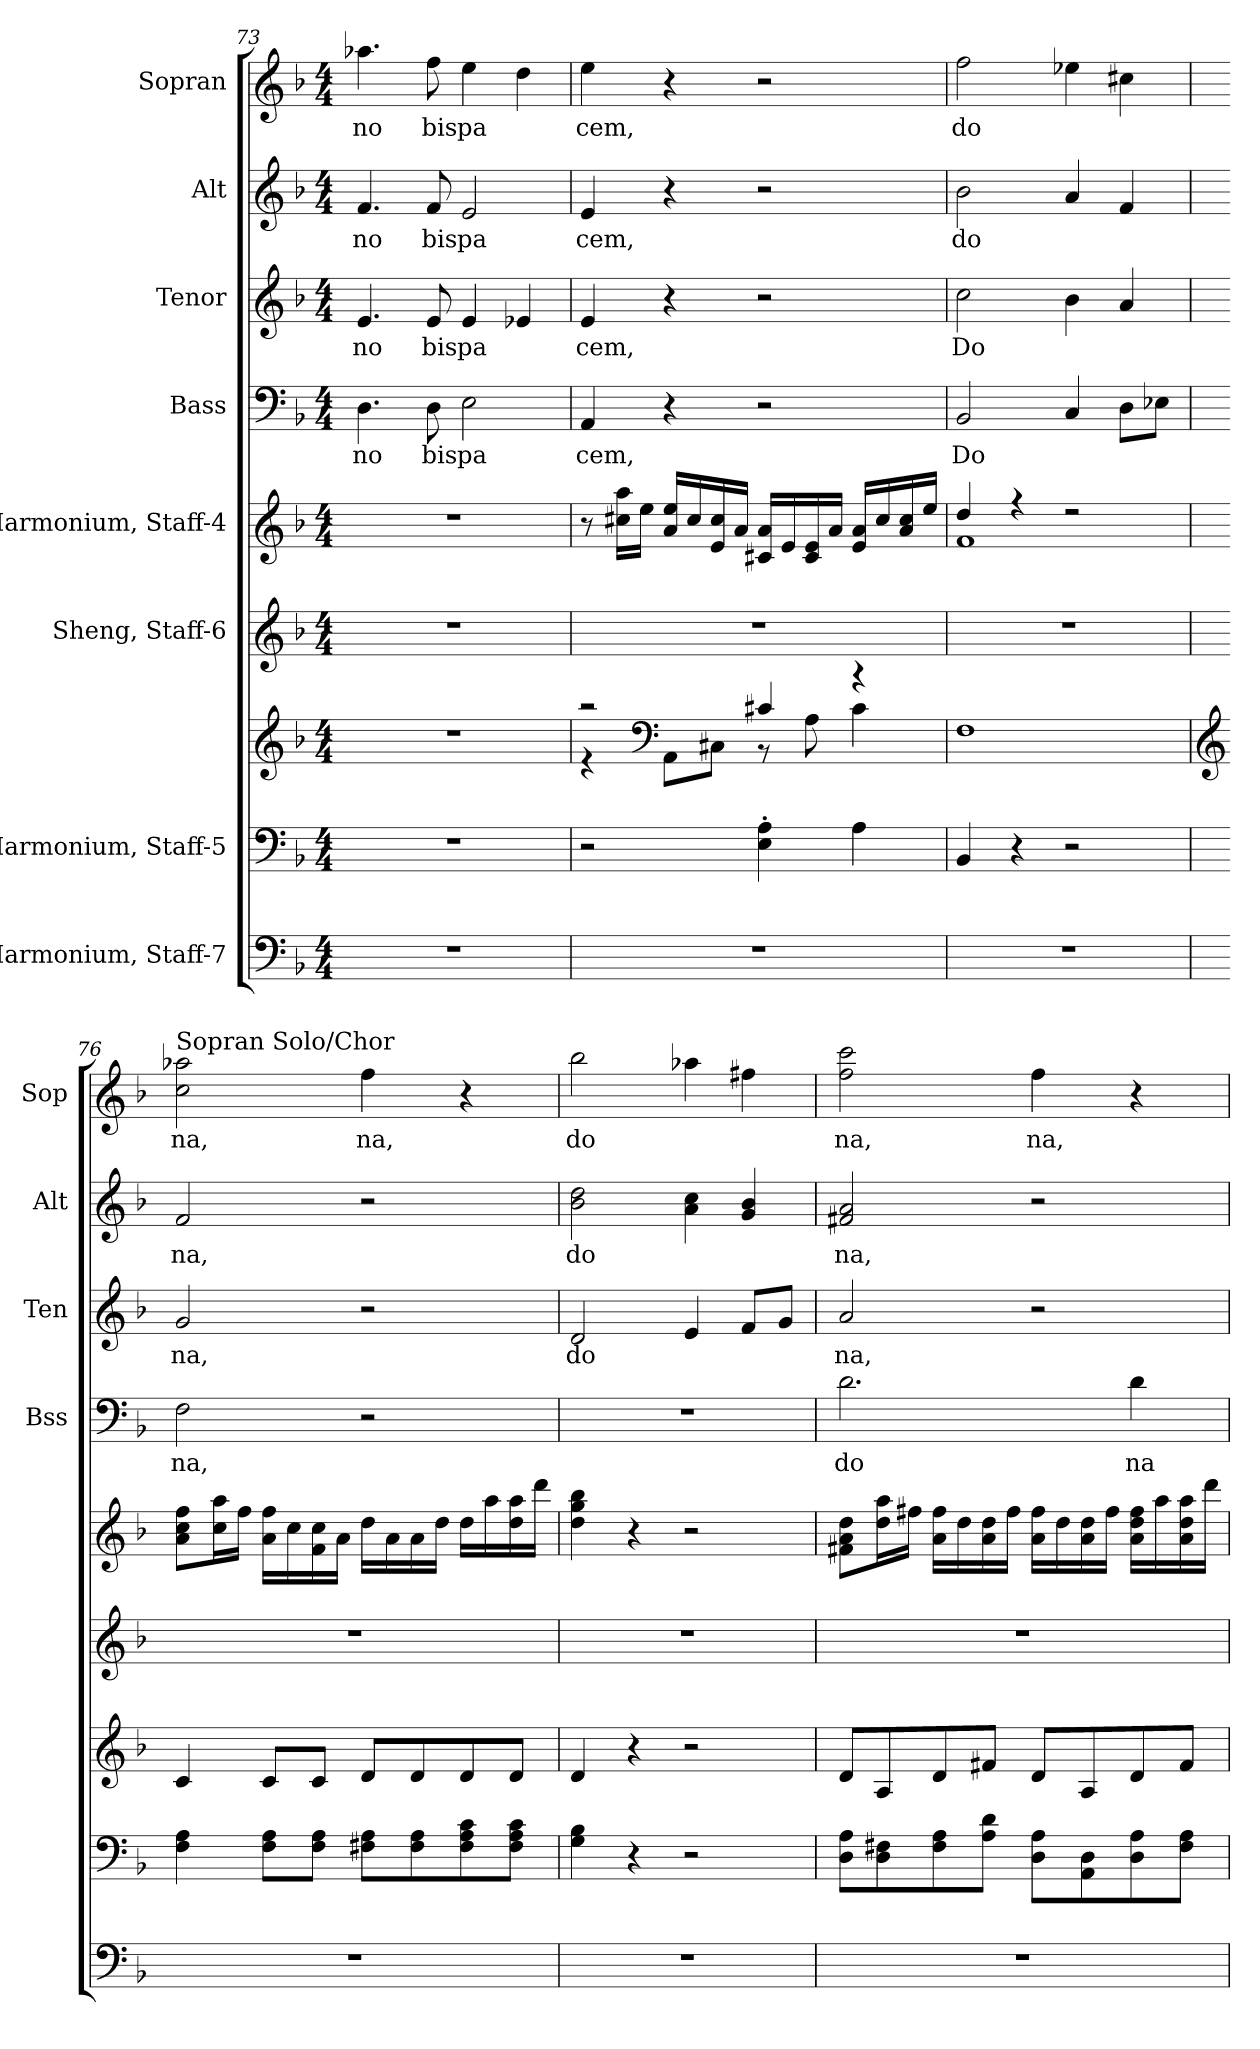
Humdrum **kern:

**kern	**kern	**kern	**kern	**kern	**kern	**text	**kern	**text	**kern	**text	**kern	**text
*part8	*part7	*part7	*part6	*part5	*part4	*part4	*part3	*part3	*part2	*part2	*part1	*part1
*staff9	*staff8	*staff7	*staff6	*staff5	*staff4	*staff4	*staff3	*staff3	*staff2	*staff2	*staff1	*staff1
*I"Harmonium, Staff-7	*I"Harmonium, Staff-5	*	*I"Sheng, Staff-6	*I"Harmonium, Staff-4	*I"Bass	*	*I"Tenor	*	*I"Alt	*	*I"Sopran	*
*	*	*	*	*	*I'Bss	*	*I'Ten	*	*I'Alt	*	*I'Sop	*
*clefF4	*clefF4	*clefG2	*clefG2	*clefG2	*clefF4	*	*clefG2	*	*clefG2	*	*clefG2	*
*	*	*	*	*	*	*	*ITrd4c7	*	*	*	*ITrd2c3	*
*k[b-]	*k[b-]	*k[b-]	*k[b-]	*k[b-]	*k[b-]	*	*k[b-e-]	*	*k[b-]	*	*k[f#c#]	*
*M4/4	*M4/4	*M4/4	*M4/4	*M4/4	*M4/4	*	*M4/4	*	*M4/4	*	*M4/4	*
=73	=73	=73	=73	=73	=73	=73	=73	=73	=73	=73	=73	=73
1r	1r	1r	1r	1r	4.D\	no	4.A/	no	4.f/	no	4.ffn\	no
.	.	.	.	.	8D\	bis	8A/	bis	8f/	bis	8dd\	bis
.	.	.	.	.	2E\	pa	4A/	pa	2e/	pa	4cc#\	pa
.	.	.	.	.	.	.	4A-X/	.	.	.	4b\	.
=74	=74	=74	=74	=74	=74	=74	=74	=74	=74	=74	=74	=74
*	*	*^	*	*	*	*	*	*	*	*	*	*
1r	2r	2r	4r	1r	8r	4AA/	cem,	4A/	cem,	4e/	cem,	4cc#\	cem,
.	.	.	.	.	16cc#X\ 16aa\LL	.	.	.	.	.	.	.	.
.	.	.	.	.	16ee\JJ	.	.	.	.	.	.	.	.
*	*	*clefF4	*	*	*	*	*	*	*	*	*	*	*
.	.	.	8AA\L	.	16a/ 16ee/LL	4r	.	4r	.	4r	.	4r	.
.	.	.	.	.	16cc#/	.	.	.	.	.	.	.	.
.	.	.	8C#X\J	.	16e/ 16cc#/	.	.	.	.	.	.	.	.
.	.	.	.	.	16a/JJ	.	.	.	.	.	.	.	.
.	4E\' 4A\'	4c#X/	8r	.	16c#X/ 16a/LL	2r	.	2r	.	2r	.	2r	.
.	.	.	.	.	16e/	.	.	.	.	.	.	.	.
.	.	.	8A\	.	16c#/ 16e/	.	.	.	.	.	.	.	.
.	.	.	.	.	16a/JJ	.	.	.	.	.	.	.	.
.	4A\	4r	4c#\	.	16e/ 16a/LL	.	.	.	.	.	.	.	.
.	.	.	.	.	16cc#/	.	.	.	.	.	.	.	.
.	.	.	.	.	16a/ 16cc#/	.	.	.	.	.	.	.	.
.	.	.	.	.	16ee/JJ	.	.	.	.	.	.	.	.
*	*	*v	*v	*	*	*	*	*	*	*	*	*	*
=75	=75	=75	=75	=75	=75	=75	=75	=75	=75	=75	=75	=75
*	*	*	*	*^	*	*	*	*	*	*	*	*
1r	4BB-/	1F	1r	4dd/	1f	2BB-/	Do	2f\	Do	2b-\	do	2dd\	do
.	4r	.	.	4r	.	.	.	.	.	.	.	.	.
.	2r	.	.	2r	.	4C/	.	4e-\	.	4a/	.	4ccn\	.
.	.	.	.	.	.	8D\L	.	4d/	.	4f/	.	4a#X\	.
.	.	.	.	.	.	8E-X\J	.	.	.	.	.	.	.
*	*	*	*	*v	*v	*	*	*	*	*	*	*	*
!!LO:PB:g=z
=76	=76	=76	=76	=76	=76	=76	=76	=76	=76	=76	=76	=76
*	*	*clefG2	*	*	*	*	*	*	*	*	*	*
!	!	!	!	!	!	!	!	!	!	!	!LO:TX:a:t=Sopran Solo/Chor	!
1r	4F\ 4A\	4c/	1r	8a\ 8cc\ 8ff\L	2F\	na,	2c/	na,	2f/	na,	2a\ 2ffn\	na,
.	.	.	.	16cc\ 16aa\L	.	.	.	.	.	.	.	.
.	.	.	.	16ff\JJ	.	.	.	.	.	.	.	.
.	8F\ 8A\L	8c/L	.	16a\ 16ff\LL	.	.	.	.	.	.	.	.
.	.	.	.	16cc\	.	.	.	.	.	.	.	.
.	8F\ 8A\J	8c/J	.	16f\ 16cc\	.	.	.	.	.	.	.	.
.	.	.	.	16a\JJ	.	.	.	.	.	.	.	.
.	8F#X\ 8A\L	8d/L	.	16dd\LL	2r	.	2r	.	2r	.	4dd\	-na,
.	.	.	.	16a\	.	.	.	.	.	.	.	.
.	8F#\ 8A\	8d/	.	16a\	.	.	.	.	.	.	.	.
.	.	.	.	16dd\JJ	.	.	.	.	.	.	.	.
.	8F#\ 8A\ 8c\	8d/	.	16dd\LL	.	.	.	.	.	.	4r	.
.	.	.	.	16aa\	.	.	.	.	.	.	.	.
.	8F#\ 8A\ 8c\J	8d/J	.	16dd\ 16aa\	.	.	.	.	.	.	.	.
.	.	.	.	16ddd\JJ	.	.	.	.	.	.	.	.
=77	=77	=77	=77	=77	=77	=77	=77	=77	=77	=77	=77	=77
1r	4G\ 4B-\	4d/	1r	4dd\ 4gg\ 4bb-\	1r	.	2G/	do	2b-\ 2dd\	do	2gg\	do
.	4r	4r	.	4r	.	.	.	.	.	.	.	.
.	2r	2r	.	2r	.	.	4A/	.	4a\ 4cc\	.	4ffn\	.
.	.	.	.	.	.	.	8B-/L	.	4g/ 4b-/	.	4dd#X\	.
.	.	.	.	.	.	.	8c/J	.	.	.	.	.
=78	=78	=78	=78	=78	=78	=78	=78	=78	=78	=78	=78	=78
1r	8D\ 8A\L	8d/L	1r	8f#X\ 8a\ 8dd\L	2.d\	do	2d/	na,	2f#X/ 2a/	na,	2dd\ 2aa\	na,
.	8D\ 8F#X\	8A/	.	16dd\ 16aa\L	.	.	.	.	.	.	.	.
.	.	.	.	16ff#X\JJ	.	.	.	.	.	.	.	.
.	8F#\ 8A\	8d/	.	16a\ 16ff#\LL	.	.	.	.	.	.	.	.
.	.	.	.	16dd\	.	.	.	.	.	.	.	.
.	8A\ 8d\J	8f#X/J	.	16a\ 16dd\	.	.	.	.	.	.	.	.
.	.	.	.	16ff#\JJ	.	.	.	.	.	.	.	.
.	8D\ 8A\L	8d/L	.	16a\ 16ff#\LL	.	.	2r	.	2r	.	4dd\	-na,
.	.	.	.	16dd\	.	.	.	.	.	.	.	.
.	8AA\ 8D\	8A/	.	16a\ 16dd\	.	.	.	.	.	.	.	.
.	.	.	.	16ff#\JJ	.	.	.	.	.	.	.	.
.	8D\ 8A\	8d/	.	16a\ 16dd\ 16ff#\LL	4d\	na	.	.	.	.	4r	.
.	.	.	.	16aa\	.	.	.	.	.	.	.	.
.	8F#\ 8A\J	8f#/J	.	16a\ 16dd\ 16aa\	.	.	.	.	.	.	.	.
.	.	.	.	16ddd\JJ	.	.	.	.	.	.	.	.
=	=	=	=	=	=	=	=	=	=	=	=	=
*-	*-	*-	*-	*-	*-	*-	*-	*-	*-	*-	*-	*-
